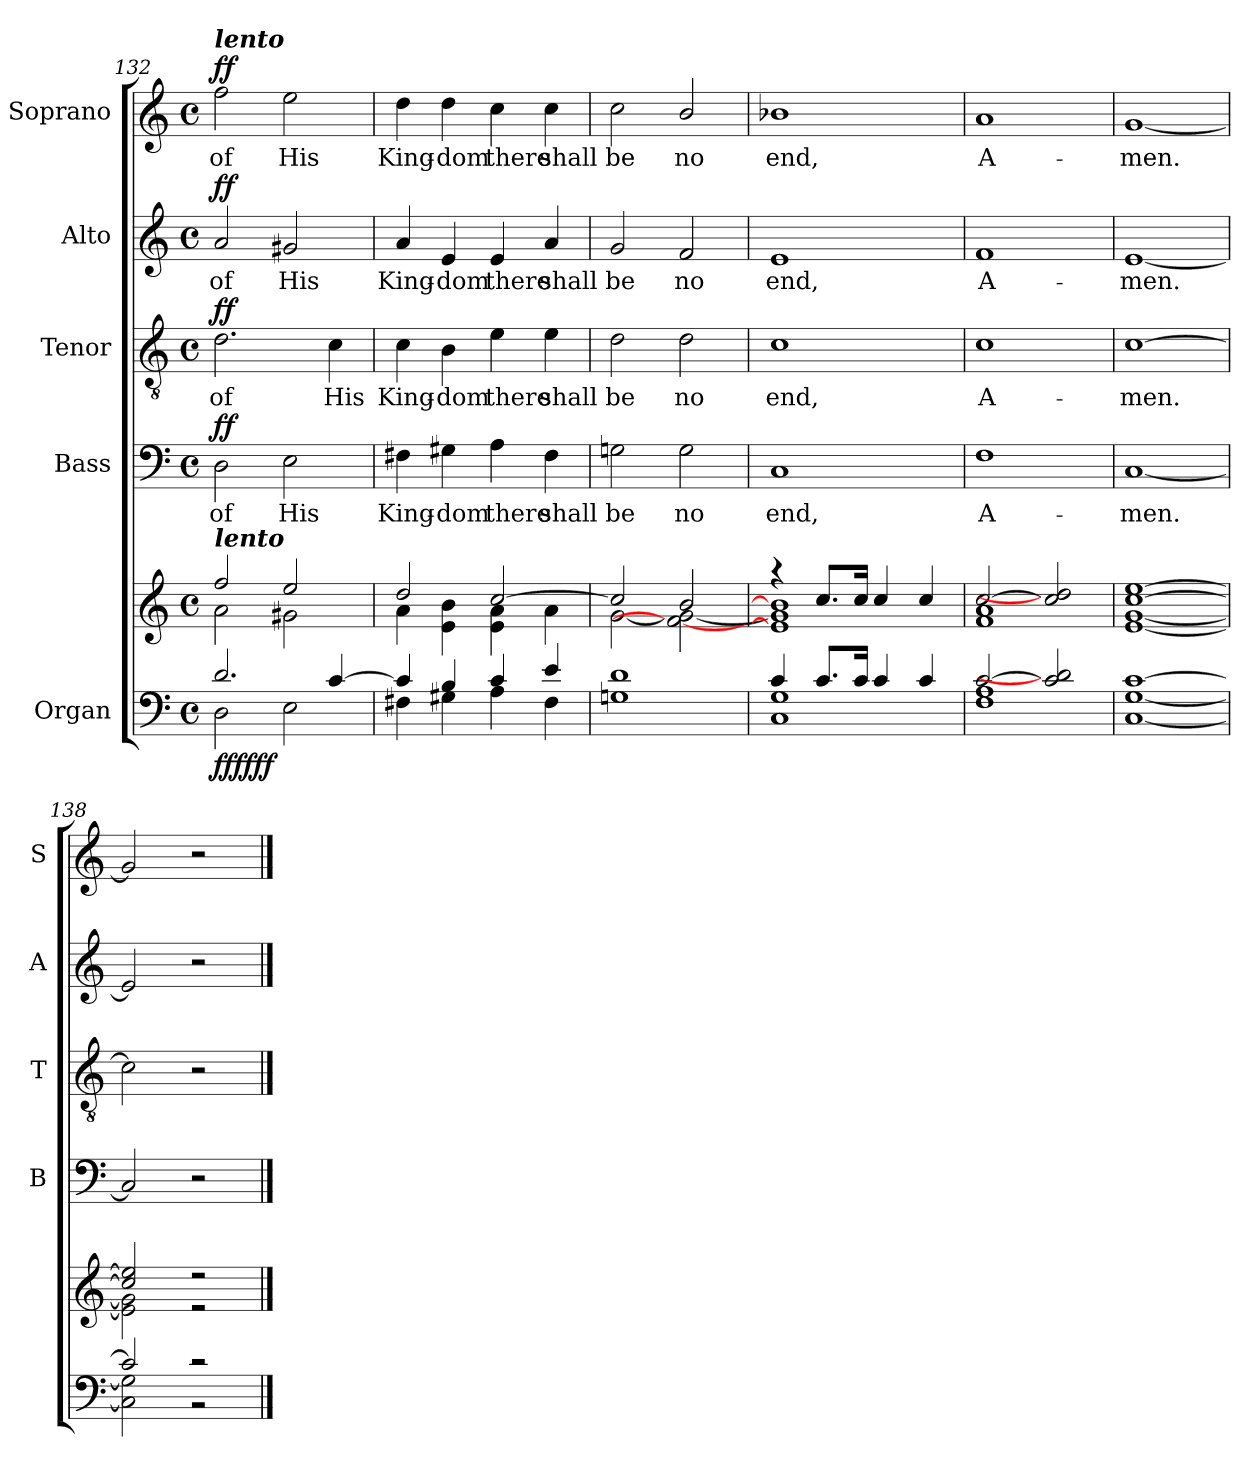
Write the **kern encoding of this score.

**kern	**kern	**dynam	**kern	**text	**dynam	**kern	**text	**dynam	**kern	**text	**dynam	**kern	**text	**dynam
*part5	*part5	*part5	*part4	*part4	*part4	*part3	*part3	*part3	*part2	*part2	*part2	*part1	*part1	*part1
*staff6	*staff5	*staff5/6	*staff4	*staff4	*staff4	*staff3	*staff3	*staff3	*staff2	*staff2	*staff2	*staff1	*staff1	*staff1
*I"Organ	*	*	*I"Bass	*	*	*I"Tenor	*	*	*I"Alto	*	*	*I"Soprano	*	*
*	*	*	*I'B	*	*	*I'T	*	*	*I'A	*	*	*I'S	*	*
!!LO:LB:g=z
*clefF4	*clefG2	*	*clefF4	*	*	*clefGv2	*	*	*clefG2	*	*	*clefG2	*	*
*k[]	*k[]	*	*k[]	*	*	*k[]	*	*	*k[]	*	*	*k[]	*	*
*C:	*C:	*	*C:	*	*	*C:	*	*	*C:	*	*	*C:	*	*
*M4/4	*M4/4	*	*M4/4	*	*	*M4/4	*	*	*M4/4	*	*	*M4/4	*	*
*met(c)	*met(c)	*	*met(c)	*	*	*met(c)	*	*	*met(c)	*	*	*met(c)	*	*
*MM66	*MM66	*	*MM66	*	*	*MM66	*	*	*MM66	*	*	*MM66	*	*
=132	=132	=132	=132	=132	=132	=132	=132	=132	=132	=132	=132	=132	=132	=132
*^	*^	*	*	*	*	*	*	*	*	*	*	*	*	*
!	!	!	!	!	!	!	!	!	!	!	!	!	!	!LO:TX:a:Bi:t=lento	!	!
!	!	!LO:TX:a:Bi:t=lento	!	!	!	!	!	!	!	!	!	!	!	!	!	!
!	!	!	!	!LO:DY:b=2	!	!LO:LY:b	!	!	!LO:LY:b	!	!	!LO:LY:b	!	!	!LO:LY:b	!
!	!	!	!	!LO:DY:n=1:b=2	!	!	!	!	!	!	!	!	!	!	!	!
!	!	!	!	!LO:DY:n=2:b	!	!	!LO:DY:b	!	!	!LO:DY:b	!	!	!LO:DY:b	!	!	!LO:DY:b
2.d/	2D\	2ff/	2a\	ff ff ff	2D	of	ff	2.d	of	ff	2a	of	ff	2ff	of	ff
!	!	!	!	!	!	!LO:LY:b	!	!	!	!	!	!LO:LY:b	!	!	!LO:LY:b	!
.	2E\	2ee/	2g#X\	.	2E	His	.	.	.	.	2g#X	His	.	2ee	His	.
!	!	!	!	!	!	!	!	!	!LO:LY:b	!	!	!	!	!	!	!
[4c/	.	.	.	.	.	.	.	4c	His	.	.	.	.	.	.	.
=133	=133	=133	=133	=133	=133	=133	=133	=133	=133	=133	=133	=133	=133	=133	=133	=133
!	!	!	!	!	!	!LO:LY:b	!	!	!LO:LY:b	!	!	!LO:LY:b	!	!	!LO:LY:b	!
4c/]	4F#X\	2dd/	4a\	.	4F#X	King-	.	4c	King-	.	4a	King-	.	4dd	King-	.
!	!	!	!	!	!	!LO:LY:b	!	!	!LO:LY:b	!	!	!LO:LY:b	!	!	!LO:LY:b	!
4B/	4G#X\	.	4e\ 4b\	.	4G#X	-dom	.	4B	-dom	.	4e	-dom	.	4dd	-dom	.
!	!	!	!	!	!	!LO:LY:b	!	!	!LO:LY:b	!	!	!LO:LY:b	!	!	!LO:LY:b	!
4c/	4A\	[2cc/	4e\ 4a\	.	4A	there	.	4e	there	.	4e	there	.	4cc	there	.
!	!	!	!	!	!	!LO:LY:b	!	!	!LO:LY:b	!	!	!LO:LY:b	!	!	!LO:LY:b	!
4e/	4F#\	.	4a\	.	4F#	shall	.	4e	shall	.	4a	shall	.	4cc	shall	.
=134	=134	=134	=134	=134	=134	=134	=134	=134	=134	=134	=134	=134	=134	=134	=134	=134
!	!	!	!	!	!	!LO:LY:b	!	!	!LO:LY:b	!	!	!LO:LY:b	!	!	!LO:LY:b	!
1d/	1Gn\	2cc/]	[2g\	.	2Gn	be	.	2d	be	.	2g	be	.	2cc	be	.
!	!	!	!	!	!	!LO:LY:b	!	!	!LO:LY:b	!	!	!LO:LY:b	!	!	!LO:LY:b	!
.	.	2b/	2f\_ 2g\_	.	2G	no	.	2d	no	.	2f/	no	.	2b/	no	.
=135	=135	=135	=135	=135	=135	=135	=135	=135	=135	=135	=135	=135	=135	=135	=135	=135
!	!	!	!	!	!	!LO:LY:b	!	!	!LO:LY:b	!	!	!LO:LY:b	!	!	!LO:LY:b	!
4c/	1C\ 1G\	4r	1e\] 1g\] 1b-\]	.	1C	end,	.	1c	end,	.	1e	end,	.	1b-X	end,	.
8.c/L	.	8.cc/L	.	.	.	.	.	.	.	.	.	.	.	.	.	.
16c/J	.	16cc/J	.	.	.	.	.	.	.	.	.	.	.	.	.	.
4c/	.	4cc/	.	.	.	.	.	.	.	.	.	.	.	.	.	.
4c/	.	4cc/	.	.	.	.	.	.	.	.	.	.	.	.	.	.
=136	=136	=136	=136	=136	=136	=136	=136	=136	=136	=136	=136	=136	=136	=136	=136	=136
!	!	!	!	!	!	!LO:LY:b	!	!	!LO:LY:b	!	!	!LO:LY:b	!	!	!LO:LY:b	!
[2c/	1F\ 1A\	[2cc/	1f\ 1a\	.	1F	A-	.	1c	A-	.	1f	A-	.	1a	A-	.
2c/] 2d/]	.	2cc/] 2dd/]	.	.	.	.	.	.	.	.	.	.	.	.	.	.
=137	=137	=137	=137	=137	=137	=137	=137	=137	=137	=137	=137	=137	=137	=137	=137	=137
!	!	!	!	!	!	!LO:LY:b	!	!	!LO:LY:b	!	!	!LO:LY:b	!	!	!LO:LY:b	!
[1c/	[1C\ [1G\	[1cc/ [1ee/	[1e\ [1g\	.	[1C	-men.	.	[1c	-men.	.	[1e	-men.	.	[1g	-men.	.
=138	=138	=138	=138	=138	=138	=138	=138	=138	=138	=138	=138	=138	=138	=138	=138	=138
2c/]	2C\] 2G\]	2cc/] 2ee/]	2e\] 2g\]	.	2C]	.	.	2c]	.	.	2e]	.	.	2g]	.	.
2r	2r	2r	2r	.	2r	.	.	2r	.	.	2r	.	.	2r	.	.
*v	*v	*	*	*	*	*	*	*	*	*	*	*	*	*	*	*
*	*v	*v	*	*	*	*	*	*	*	*	*	*	*	*	*
==	==	==	==	==	==	==	==	==	==	==	==	==	==	==
*-	*-	*-	*-	*-	*-	*-	*-	*-	*-	*-	*-	*-	*-	*-
